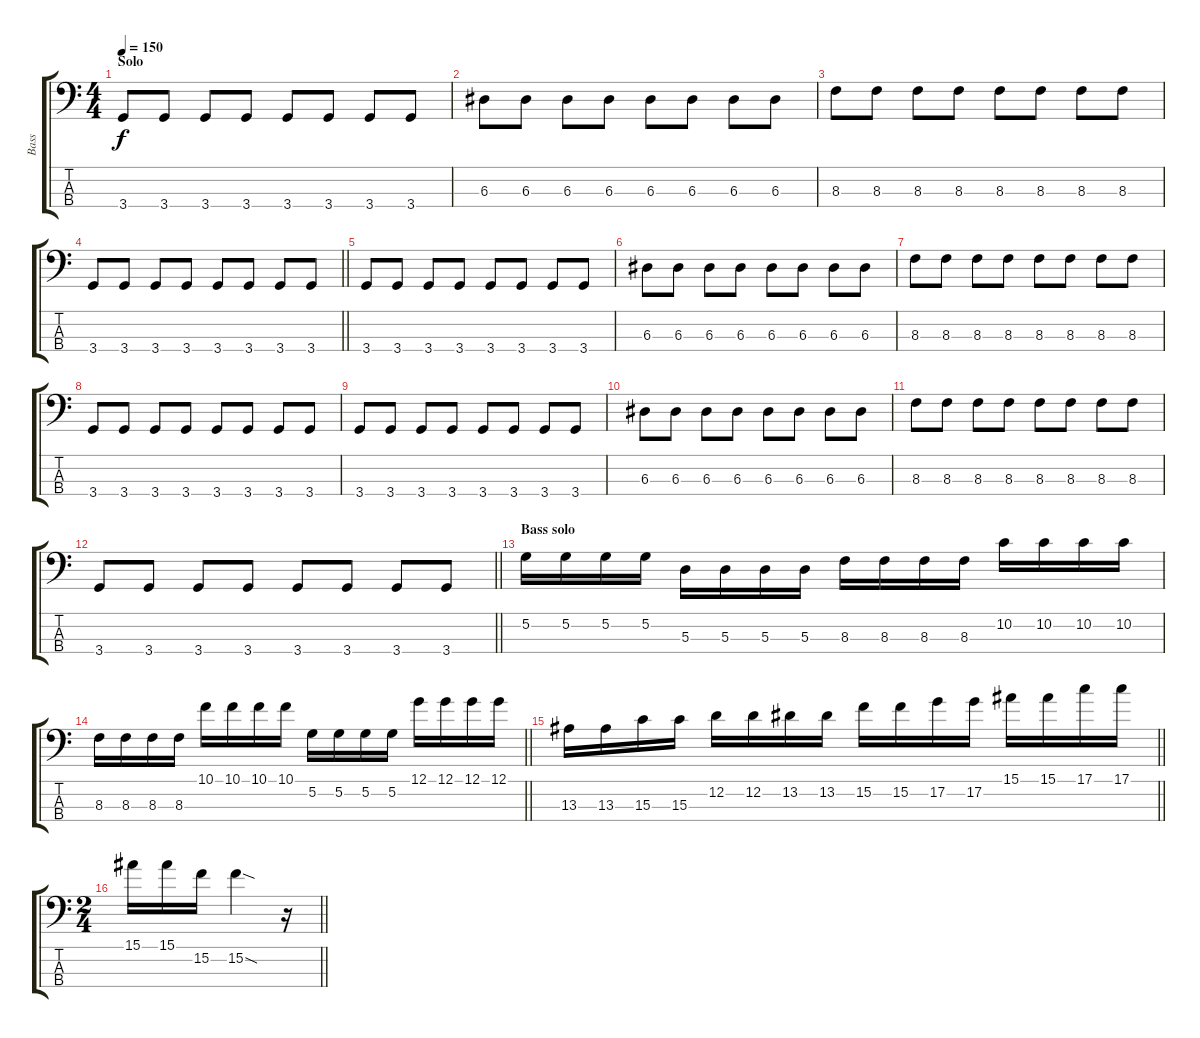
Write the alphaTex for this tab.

\track ("Bass" "Bass") {instrument electricbasspick}
\staff {score tabs}
\tuning (G2 D2 A1 E1) {hide}
\ts (4 4)
\section ("" "Solo")
\tempo 150
\clef f4
\ks c
3.4.8{dy f} 3.4.8 3.4.8 3.4.8 3.4.8 3.4.8 3.4.8 3.4.8 |
6.3.8 6.3.8 6.3.8 6.3.8 6.3.8 6.3.8 6.3.8 6.3.8 |
8.3.8 8.3.8 8.3.8 8.3.8 8.3.8 8.3.8 8.3.8 8.3.8 |
\barLineRight lightlight
3.4.8 3.4.8 3.4.8 3.4.8 3.4.8 3.4.8 3.4.8 3.4.8 |
3.4.8 3.4.8 3.4.8 3.4.8 3.4.8 3.4.8 3.4.8 3.4.8 |
6.3.8 6.3.8 6.3.8 6.3.8 6.3.8 6.3.8 6.3.8 6.3.8 |
8.3.8 8.3.8 8.3.8 8.3.8 8.3.8 8.3.8 8.3.8 8.3.8 |
3.4.8 3.4.8 3.4.8 3.4.8 3.4.8 3.4.8 3.4.8 3.4.8 |
3.4.8 3.4.8 3.4.8 3.4.8 3.4.8 3.4.8 3.4.8 3.4.8 |
6.3.8 6.3.8 6.3.8 6.3.8 6.3.8 6.3.8 6.3.8 6.3.8 |
8.3.8 8.3.8 8.3.8 8.3.8 8.3.8 8.3.8 8.3.8 8.3.8 |
\barLineRight lightlight
3.4.8 3.4.8 3.4.8 3.4.8 3.4.8 3.4.8 3.4.8 3.4.8 |
\section ("" "Bass solo")
5.2.16 5.2.16 5.2.16 5.2.16 5.3.16 5.3.16 5.3.16 5.3.16 8.3.16 8.3.16 8.3.16 8.3.16 10.2.16 10.2.16 10.2.16 10.2.16 |
\barLineRight lightlight
8.3.16 8.3.16 8.3.16 8.3.16 10.1.16 10.1.16 10.1.16 10.1.16 5.2.16 5.2.16 5.2.16 5.2.16 12.1.16 12.1.16 12.1.16 12.1.16 |
\barLineRight lightlight
13.3.16 13.3.16 15.3.16 15.3.16 12.2.16 12.2.16 13.2.16 13.2.16 15.2.16 15.2.16 17.2.16 17.2.16 15.1.16 15.1.16 17.1.16 17.1.16 |
\ts (2 4)
\barLineRight lightlight
15.1.16 15.1.16 15.2.16 15.2{sod}.4 r.16
